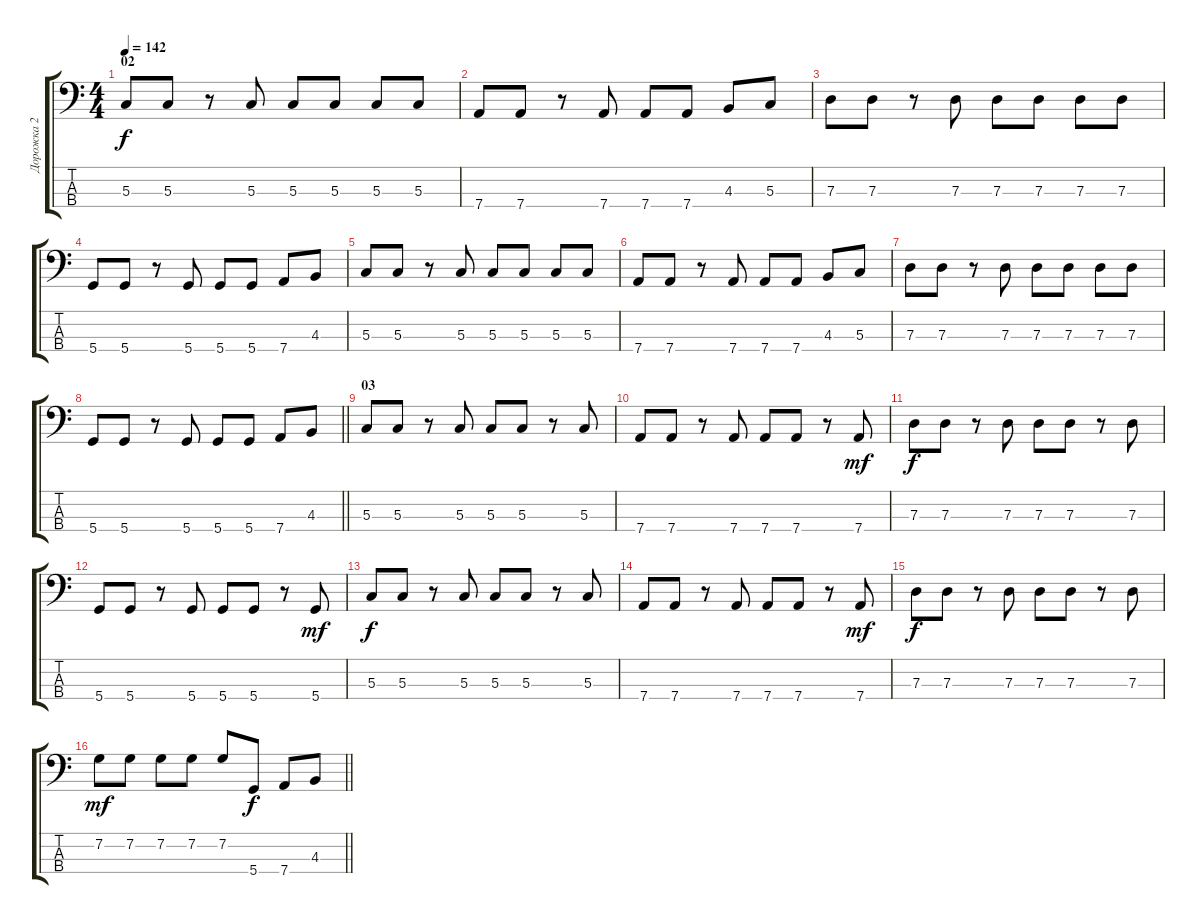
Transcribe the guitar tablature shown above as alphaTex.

\track ("Дорожка 2" "Дорожка 2") {instrument synthbass1}
\staff {score tabs}
\tuning (F2 C2 G1 D1) {hide}
\ts (4 4)
\section ("" "02")
\tempo 142
\clef f4
\ks c
5.3.8{dy f} 5.3.8 r.8 5.3.8 5.3.8 5.3.8 5.3.8 5.3.8 |
7.4.8 7.4.8 r.8 7.4.8 7.4.8 7.4.8 4.3.8 5.3.8 |
7.3.8 7.3.8 r.8 7.3.8 7.3.8 7.3.8 7.3.8 7.3.8 |
5.4.8 5.4.8 r.8 5.4.8 5.4.8 5.4.8 7.4.8 4.3.8 |
5.3.8 5.3.8 r.8 5.3.8 5.3.8 5.3.8 5.3.8 5.3.8 |
7.4.8 7.4.8 r.8 7.4.8 7.4.8 7.4.8 4.3.8 5.3.8 |
7.3.8 7.3.8 r.8 7.3.8 7.3.8 7.3.8 7.3.8 7.3.8 |
\barLineRight lightlight
5.4.8 5.4.8 r.8 5.4.8 5.4.8 5.4.8 7.4.8 4.3.8 |
\section ("" "03")
5.3.8 5.3.8 r.8 5.3.8 5.3.8 5.3.8 r.8 5.3.8 |
7.4.8 7.4.8 r.8 7.4.8 7.4.8 7.4.8 r.8 7.4.8{dy mf} |
7.3.8{dy f} 7.3.8 r.8 7.3.8 7.3.8 7.3.8 r.8 7.3.8 |
5.4.8 5.4.8 r.8 5.4.8 5.4.8 5.4.8 r.8 5.4.8{dy mf} |
5.3.8{dy f} 5.3.8 r.8 5.3.8 5.3.8 5.3.8 r.8 5.3.8 |
7.4.8 7.4.8 r.8 7.4.8 7.4.8 7.4.8 r.8 7.4.8{dy mf} |
7.3.8{dy f} 7.3.8 r.8 7.3.8 7.3.8 7.3.8 r.8 7.3.8 |
\barLineRight lightlight
7.2.8{dy mf} 7.2.8 7.2.8 7.2.8 7.2.8 5.4.8{dy f} 7.4.8 4.3.8
